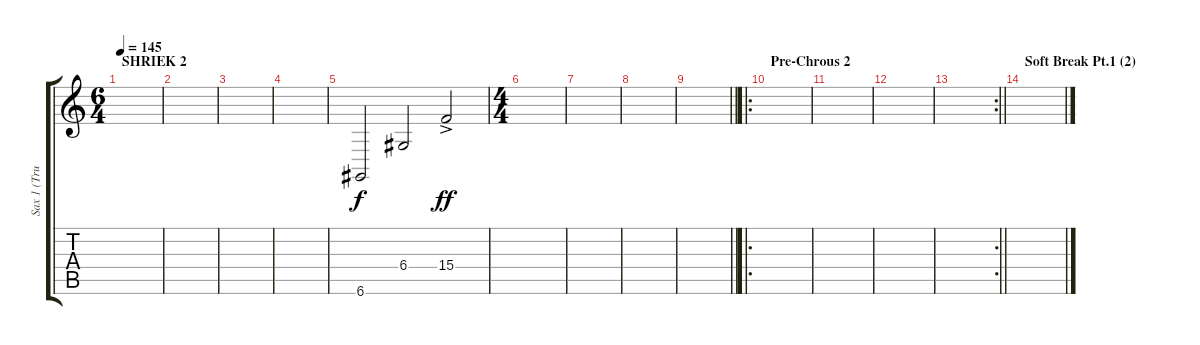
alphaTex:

\track ("Sax 1 (Trumpet1)" "Sax 1 (Tru") {instrument tenorsax}
\staff {score tabs}
\tuning (E4 B3 G3 D3 A2 D2) {hide}
\ts (6 4)
\section ("" "SHRIEK 2")
\tempo 145
\clef g2
\ks c
|
|
|
|
6.6.2{volume 13 instrument trumpet} 6.4.2 15.4{ac}.2{dy ff} |
\ts (4 4)
|
|
|
\barLineRight lightlight
|
\ro
\section ("" "Pre-Chrous 2")
|
|
|
\rc 2
\barLineRight lightlight
|
\section ("" "Soft Break Pt.1 (2)")
